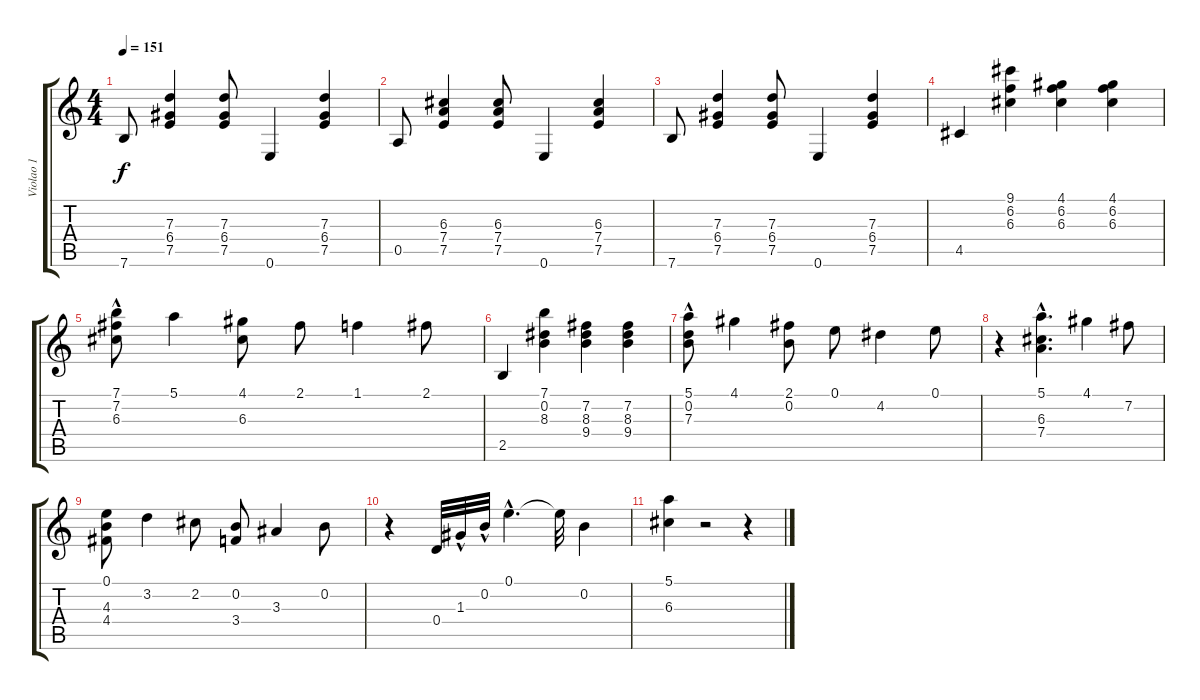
\track ("Violao 1" "Violao 1") {instrument acousticguitarnylon}
\staff {score tabs}
\tuning (E4 B3 G3 D3 A2 E2) {hide}
\ts (4 4)
\tempo 151
\clef g2
\ks c
7.6.8{dy f} (7.3 6.4 7.5).4 (7.3 6.4 7.5).8 0.6.4 (7.3 6.4 7.5).4 |
0.5.8 (6.3 7.4 7.5).4 (6.3 7.4 7.5).8 0.6.4 (6.3 7.4 7.5).4 |
7.6.8 (7.3 6.4 7.5).4 (7.3 6.4 7.5).8 0.6.4 (7.3 6.4 7.5).4 |
4.5.4 (9.1 6.2 6.3).4 (4.1 6.2 6.3).4 (4.1 6.2 6.3).4 |
(7.1 7.2{hac} 6.3{hac}).8 5.1.4 (4.1 6.3).8 2.1.8 1.1.4 2.1.8 |
2.5.4 (7.1 0.2 8.3).4 (7.2 8.3 9.4).4 (7.2 8.3 9.4).4 |
(5.1 0.2{hac} 7.3{hac}).8 4.1.4 (2.1 0.2).8 0.1.8 4.2.4 0.1.8 |
r.4 (5.1{hac} 6.3{hac} 7.4{hac}).4{d} 4.1.4 7.2.8 |
(0.1 4.3 4.4).8 3.2.4 2.2.8 (0.2 3.4).8 3.3.4 0.2.8 |
r.4 0.4.32 1.3{hac}.32 0.2{hac}.32 0.1{hac}.4{d} 0.1{t}.32 0.2.4 |
(5.1 6.3).4 r.2 r.4
